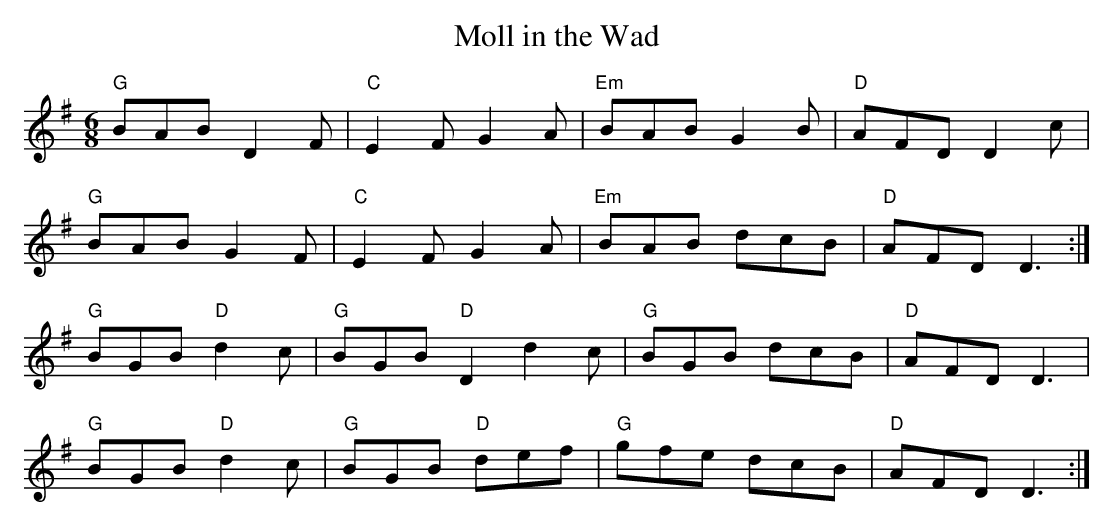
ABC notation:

X:1
T: Moll in the Wad
M: 6/8
L: 1/8
K: Gmaj
"G" BAB D2 F | "C" E2 F G2 A | "Em" BAB G2 B | "D" AFD D2 c |
"G" BAB G2 F | "C" E2 F G2 A | "Em" BAB dcB | "D" AFD D3 :|
"G" BGB "D" d2 c | "G" BGB "D" D2 d2 c | "G" BGB dcB | "D" AFD D3 |
"G" BGB "D" d2 c | "G" BGB "D" def | "G" gfe dcB | "D" AFD D3 :|
